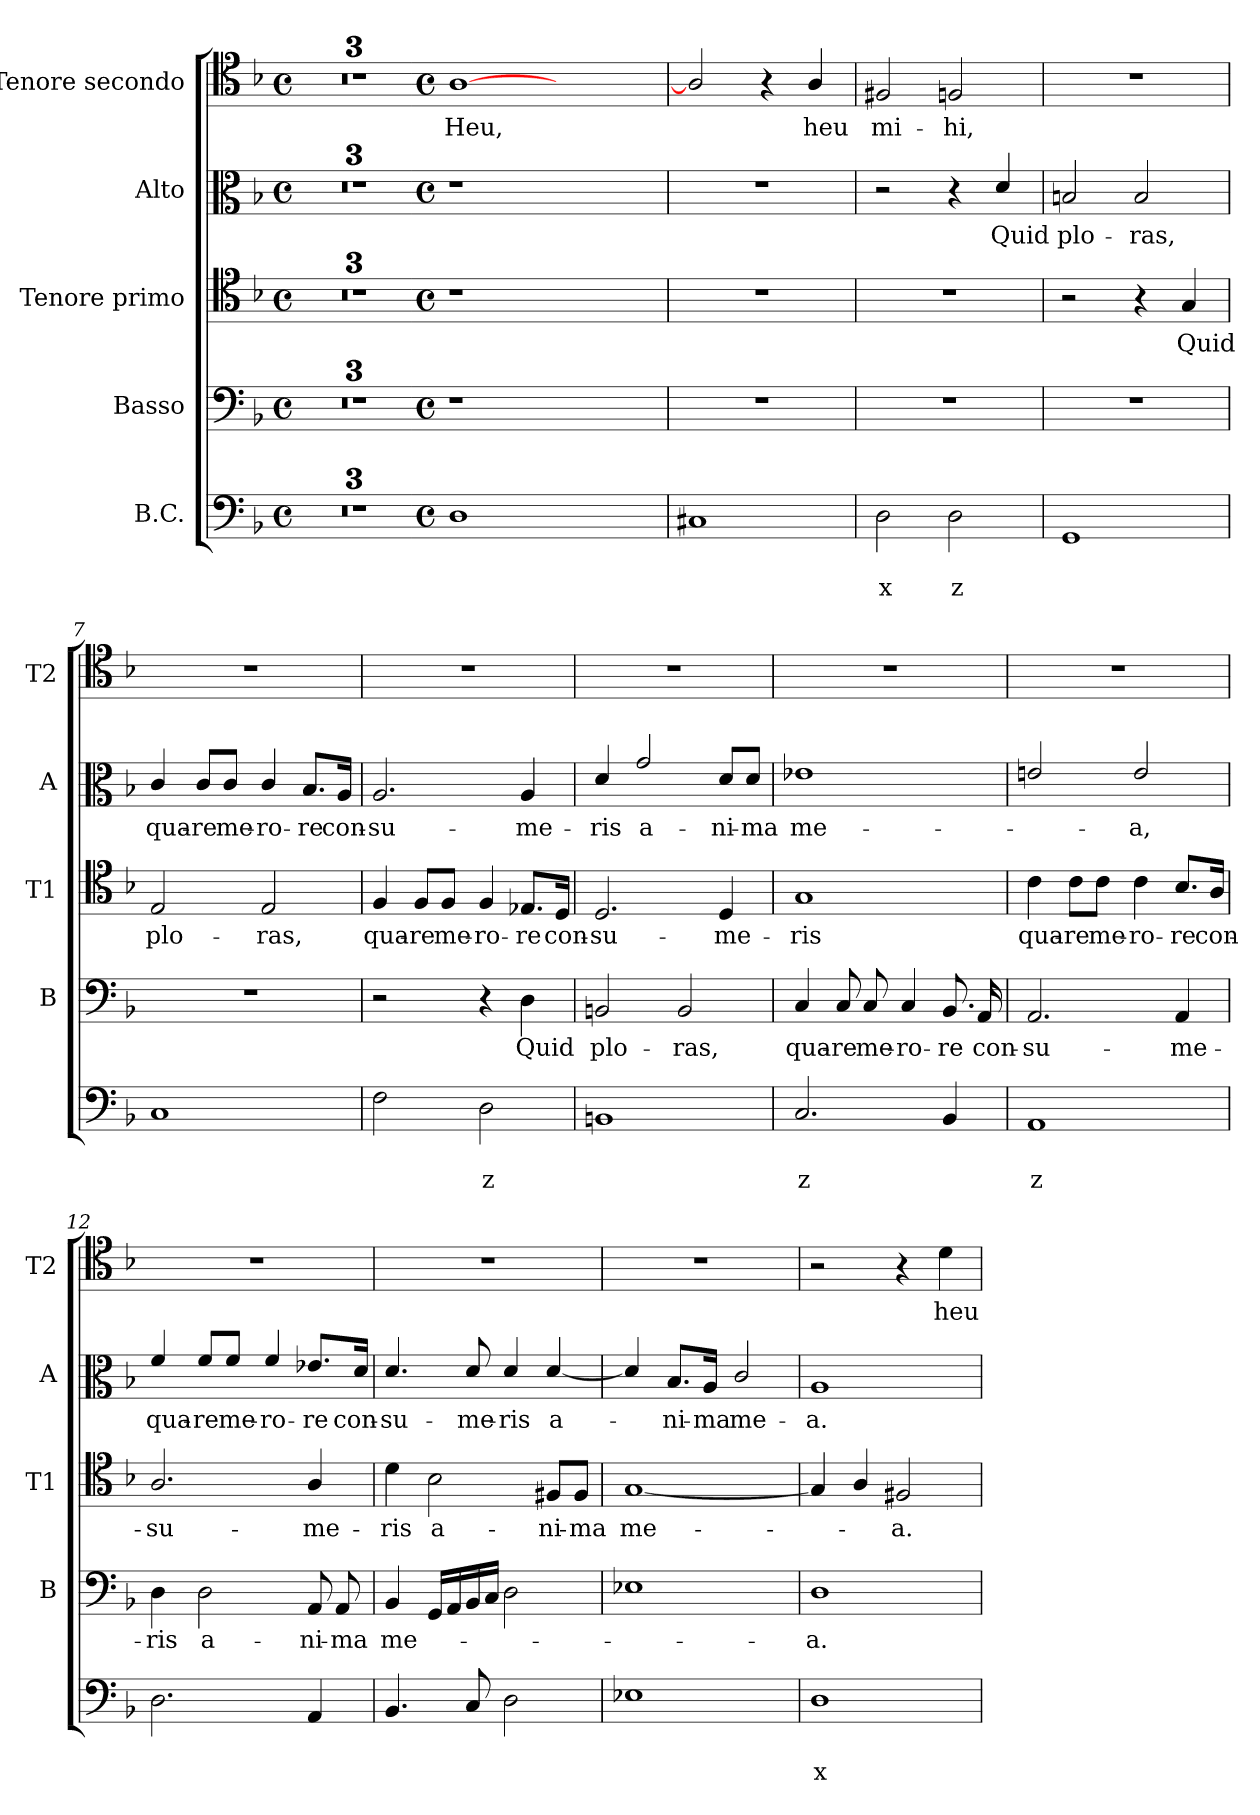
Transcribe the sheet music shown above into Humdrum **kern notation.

**kern	**text	**text	**kern	**text	**kern	**text	**kern	**text	**kern	**text
*part5	*part5	*part5	*part4	*part4	*part3	*part3	*part2	*part2	*part1	*part1
*staff5	*staff5	*staff5	*staff4	*staff4	*staff3	*staff3	*staff2	*staff2	*staff1	*staff1
*I"B.C.	*	*	*I"Basso	*	*I"Tenore primo	*	*I"Alto	*	*I"Tenore secondo	*
*	*	*	*I'B	*	*I'T1	*	*I'A	*	*I'T2	*
*clefF4	*	*	*clefF4	*	*clefC4	*	*clefC3	*	*clefC4	*
*k[b-]	*	*	*k[b-]	*	*k[b-]	*	*k[b-]	*	*k[b-]	*
*F:	*	*	*F:	*	*F:	*	*F:	*	*F:	*
*M4/4	*	*	*M4/4	*	*M4/4	*	*M4/4	*	*M4/4	*
*met(c)	*	*	*met(c)	*	*met(c)	*	*met(c)	*	*met(c)	*
=1	=1	=1	=1	=1	=1	=1	=1	=1	=1	=1
1ryy	.	.	1ryy	.	1ryy	.	1ryy	.	1ryy	.
=2	=2	=2	=2	=2	=2	=2	=2	=2	=2	=2
1r	.	.	1r	.	1r	.	1r	.	1r	.
=3	=3	=3	=3	=3	=3	=3	=3	=3	=3	=3
*	*	*	*	*	*clefGv2	*	*clefG2	*	*clefGv2	*
1ryy	.	.	1ryy	.	1ryy	.	1ryy	.	1ryy	.
=4-	=4-	=4-	=4-	=4-	=4-	=4-	=4-	=4-	=4-	=4-
*M4/4	*	*	*M4/4	*	*M4/4	*	*M4/4	*	*M4/4	*
*met(c)	*	*	*met(c)	*	*met(c)	*	*met(c)	*	*met(c)	*
!	!	!	!	!	!	!	!	!	!	!LO:LY:b
1D	.	.	1r	.	1r	.	1r	.	[1A	Heu,
1ryy	.	.	1ryy	.	1ryy	.	1ryy	.	1ryy	.
=4X1	=4X1	=4X1	=4X1	=4X1	=4X1	=4X1	=4X1	=4X1	=4X1	=4X1
1C#X	.	.	1r	.	1r	.	1r	.	2A/]	.
.	.	.	.	.	.	.	.	.	4r	.
!	!	!	!	!	!	!	!	!	!	!LO:LY:b
.	.	.	.	.	.	.	.	.	4A/	heu
=5	=5	=5	=5	=5	=5	=5	=5	=5	=5	=5
!	!	!LO:LY:b	!	!	!	!	!	!	!	!LO:LY:b
2D\	.	x	1r	.	1r	.	2r	.	2F#X/	mi-
!	!	!LO:LY:b	!	!	!	!	!	!	!	!LO:LY:b
2D\	.	z	.	.	.	.	4r	.	2Fn/	-hi,
!	!	!	!	!	!	!	!	!LO:LY:b	!	!
.	.	.	.	.	.	.	4d/	Quid	.	.
=6	=6	=6	=6	=6	=6	=6	=6	=6	=6	=6
!	!	!	!	!	!	!	!	!LO:LY:b	!	!
1GG	.	.	1r	.	2r	.	2Bn/	plo-	1r	.
!	!	!	!	!	!	!	!	!LO:LY:b	!	!
.	.	.	.	.	4r	.	2B/	-ras,	.	.
!	!	!	!	!	!	!LO:LY:b	!	!	!	!
.	.	.	.	.	4G/	Quid	.	.	.	.
=7	=7	=7	=7	=7	=7	=7	=7	=7	=7	=7
!	!	!	!	!	!	!LO:LY:b	!	!LO:LY:b	!	!
1C	.	.	1r	.	2E/	plo-	4c/	qua-	1r	.
!	!	!	!	!	!	!	!	!LO:LY:b	!	!
.	.	.	.	.	.	.	8c/L	-re	.	.
!	!	!	!	!	!	!	!	!LO:LY:b	!	!
.	.	.	.	.	.	.	8c/J	me-	.	.
!	!	!	!	!	!	!LO:LY:b	!	!LO:LY:b	!	!
.	.	.	.	.	2E/	-ras,	4c/	-ro-	.	.
!	!	!	!	!	!	!	!	!LO:LY:b	!	!
.	.	.	.	.	.	.	8.B-/L	-re	.	.
!	!	!	!	!	!	!	!	!LO:LY:b	!	!
.	.	.	.	.	.	.	16A/Jk	con-	.	.
!!LO:PB:g=z
=8	=8	=8	=8	=8	=8	=8	=8	=8	=8	=8
!	!	!	!	!	!	!LO:LY:b	!	!LO:LY:b	!	!
2F\	.	.	2r	.	4F/	qua-	2.A/	-su-	1r	.
!	!	!	!	!	!	!LO:LY:b	!	!	!	!
.	.	.	.	.	8F/L	-re	.	.	.	.
!	!	!	!	!	!	!LO:LY:b	!	!	!	!
.	.	.	.	.	8F/J	me-	.	.	.	.
!	!	!LO:LY:b	!	!	!	!LO:LY:b	!	!	!	!
2D\	.	z	4r	.	4F/	-ro-	.	.	.	.
!	!	!	!	!LO:LY:b	!	!LO:LY:b	!	!LO:LY:b	!	!
.	.	.	4D\	Quid	8.E-X/L	-re	4A/	-me-	.	.
!	!	!	!	!	!	!LO:LY:b	!	!	!	!
.	.	.	.	.	16D/Jk	con-	.	.	.	.
=9	=9	=9	=9	=9	=9	=9	=9	=9	=9	=9
!	!	!	!	!LO:LY:b	!	!LO:LY:b	!	!LO:LY:b	!	!
1BBn	.	.	2BBn/	plo-	2.D/	-su-	4d/	-ris	1r	.
!	!	!	!	!	!	!	!	!LO:LY:b	!	!
.	.	.	.	.	.	.	2g/	a-	.	.
!	!	!	!	!LO:LY:b	!	!	!	!	!	!
.	.	.	2BB/	-ras,	.	.	.	.	.	.
!	!	!	!	!	!	!LO:LY:b	!	!LO:LY:b	!	!
.	.	.	.	.	4D/	-me-	8d/L	-ni-	.	.
!	!	!	!	!	!	!	!	!LO:LY:b	!	!
.	.	.	.	.	.	.	8d/J	-ma	.	.
=10	=10	=10	=10	=10	=10	=10	=10	=10	=10	=10
!	!	!LO:LY:b	!	!LO:LY:b	!	!LO:LY:b	!	!LO:LY:b	!	!
2.C/	.	z	4C/	qua-	1G	-ris	1e-X	me-	1r	.
!	!	!	!	!LO:LY:b	!	!	!	!	!	!
.	.	.	8C/	-re	.	.	.	.	.	.
!	!	!	!	!LO:LY:b	!	!	!	!	!	!
.	.	.	8C/	me-	.	.	.	.	.	.
!	!	!	!	!LO:LY:b	!	!	!	!	!	!
.	.	.	4C/	-ro-	.	.	.	.	.	.
!	!	!	!	!LO:LY:b	!	!	!	!	!	!
4BB-/	.	.	8.BB-/	-re	.	.	.	.	.	.
!	!	!	!	!LO:LY:b	!	!	!	!	!	!
.	.	.	16AA/	con-	.	.	.	.	.	.
=11	=11	=11	=11	=11	=11	=11	=11	=11	=11	=11
!	!	!LO:LY:b	!	!LO:LY:b	!	!LO:LY:b	!	!	!	!
1AA	.	z	2.AA/	-su-	4c\	qua-	2eni/	.	1r	.
!	!	!	!	!	!	!LO:LY:b	!	!	!	!
.	.	.	.	.	8c\L	-re	.	.	.	.
!	!	!	!	!	!	!LO:LY:b	!	!	!	!
.	.	.	.	.	8c\J	me-	.	.	.	.
!	!	!	!	!	!	!LO:LY:b	!	!LO:LY:b	!	!
.	.	.	.	.	4c\	-ro-	2e/	-a,	.	.
!	!	!	!	!LO:LY:b	!	!LO:LY:b	!	!	!	!
.	.	.	4AA/	-me-	8.B-/L	-re	.	.	.	.
!	!	!	!	!	!	!LO:LY:b	!	!	!	!
.	.	.	.	.	16A/Jk	con-	.	.	.	.
=12	=12	=12	=12	=12	=12	=12	=12	=12	=12	=12
!	!	!	!	!LO:LY:b	!	!LO:LY:b	!	!LO:LY:b	!	!
2.D\	.	.	4D\	-ris	2.A/	-su-	4f/	qua-	1r	.
!	!	!	!	!LO:LY:b	!	!	!	!LO:LY:b	!	!
.	.	.	2D\	a-	.	.	8f/L	-re	.	.
!	!	!	!	!	!	!	!	!LO:LY:b	!	!
.	.	.	.	.	.	.	8f/J	me-	.	.
!	!	!	!	!	!	!	!	!LO:LY:b	!	!
.	.	.	.	.	.	.	4f/	-ro-	.	.
!	!	!	!	!LO:LY:b	!	!LO:LY:b	!	!LO:LY:b	!	!
4AA/	.	.	8AA/	-ni-	4A/	-me-	8.e-X/L	-re	.	.
!	!	!	!	!LO:LY:b	!	!	!	!	!	!
.	.	.	8AA/	-ma	.	.	.	.	.	.
!	!	!	!	!	!	!	!	!LO:LY:b	!	!
.	.	.	.	.	.	.	16d/Jk	con-	.	.
!!LO:LB:g=z
=13	=13	=13	=13	=13	=13	=13	=13	=13	=13	=13
!	!	!	!	!LO:LY:b	!	!LO:LY:b	!	!LO:LY:b	!	!
4.BB-/	.	.	4BB-/	me-	4d\	-ris	4.d/	-su-	1r	.
!	!	!	!	!	!	!LO:LY:b	!	!	!	!
.	.	.	16GG/LL	.	2B-\	a-	.	.	.	.
.	.	.	16AA/	.	.	.	.	.	.	.
!	!	!	!	!	!	!	!	!LO:LY:b	!	!
8C/	.	.	16BB-/	.	.	.	8d/	-me-	.	.
.	.	.	16C/JJ	.	.	.	.	.	.	.
!	!	!	!	!	!	!	!	!LO:LY:b	!	!
2D\	.	.	2D\	.	.	.	4d/	-ris	.	.
!	!	!	!	!	!	!LO:LY:b	!	!LO:LY:b	!	!
.	.	.	.	.	8F#X/L	-ni-	[4d/	a-	.	.
!	!	!	!	!	!	!LO:LY:b	!	!	!	!
.	.	.	.	.	8F#/J	-ma	.	.	.	.
=14	=14	=14	=14	=14	=14	=14	=14	=14	=14	=14
!	!	!	!	!	!	!LO:LY:b	!	!	!	!
1E-X	.	.	1E-X	.	[1G	me-	4d/]	.	1r	.
!	!	!	!	!	!	!	!	!LO:LY:b	!	!
.	.	.	.	.	.	.	8.B-/L	-ni-	.	.
!	!	!	!	!	!	!	!	!LO:LY:b	!	!
.	.	.	.	.	.	.	16A/Jk	-ma	.	.
!	!	!	!	!	!	!	!	!LO:LY:b	!	!
.	.	.	.	.	.	.	2c/	me-	.	.
=15	=15	=15	=15	=15	=15	=15	=15	=15	=15	=15
!	!	!LO:LY:b	!	!LO:LY:b	!	!	!	!LO:LY:b	!	!
1D	.	x	1D	-a.	4G/]	.	1A	-a.	2r	.
.	.	.	.	.	4A/	.	.	.	.	.
!	!	!	!	!	!	!LO:LY:b	!	!	!	!
.	.	.	.	.	2F#X/	-a.	.	.	4r	.
!	!	!	!	!	!	!	!	!	!	!LO:LY:b
.	.	.	.	.	.	.	.	.	4d\	heu
=	=	=	=	=	=	=	=	=	=	=
*-	*-	*-	*-	*-	*-	*-	*-	*-	*-	*-
